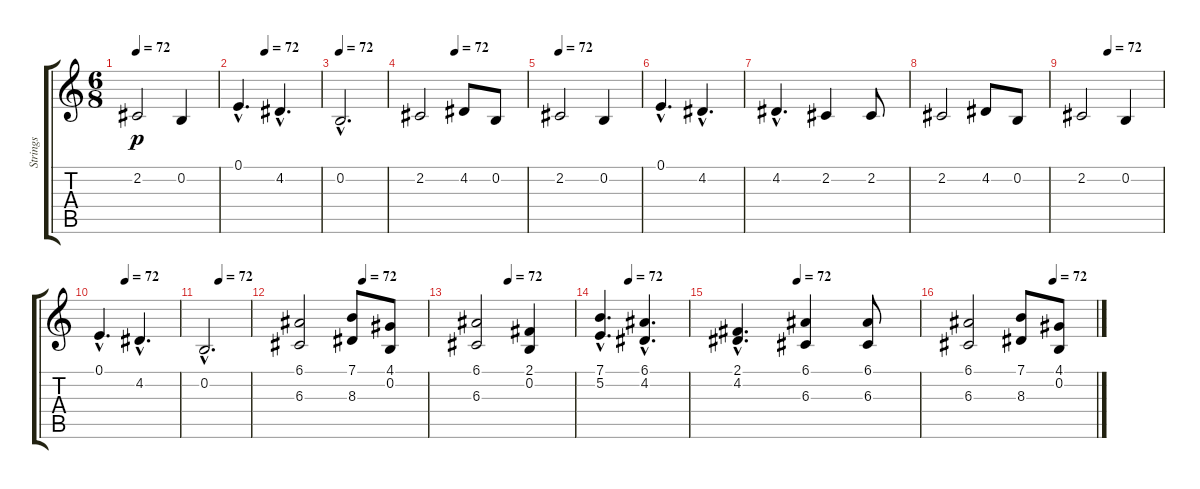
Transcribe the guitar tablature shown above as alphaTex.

\track ("Strings" "Strings") {instrument stringensemble1}
\staff {score tabs}
\tuning (E4 B3 G3 D3 A2 E2) {hide}
\ts (6 8)
\tempo 72
\clef g2
\ks c
2.2.2{dy p} 0.2.4 |
\tempo (72 0.3333333333333333)
0.1{hac}.4{d} 4.2{hac}.4{d} |
\tempo 72
0.2{hac}.2{d} |
\tempo (72 0.3333333333333333)
2.2.2 4.2.8 0.2.8 |
\tempo 72
2.2.2 0.2.4 |
0.1{hac}.4{d} 4.2{hac}.4{d} |
4.2{hac}.4{d} 2.2.4 2.2.8 |
2.2.2 4.2.8 0.2.8 |
\tempo (72 0.3333333333333333)
2.2.2 0.2.4 |
\tempo (72 0.3333333333333333)
0.1{hac}.4{d} 4.2{hac}.4{d} |
\tempo (72 0.3333333333333333)
0.2{hac}.2{d} |
\tempo (72 0.5)
(6.1 6.3).2 (7.1 8.3).8 (4.1 0.2).8 |
\tempo (72 0.3333333333333333)
(6.1 6.3).2 (2.1 0.2).4 |
\tempo (72 0.3333333333333333)
(7.1{hac} 5.2{hac}).4{d} (6.1{hac} 4.2{hac}).4{d} |
\tempo (72 0.3333333333333333)
(2.1{hac} 4.2{hac}).4{d} (6.1 6.3).4 (6.1 6.3).8 |
\tempo (72 0.6666666666666666)
(6.1 6.3).2 (7.1 8.3).8 (4.1 0.2).8
